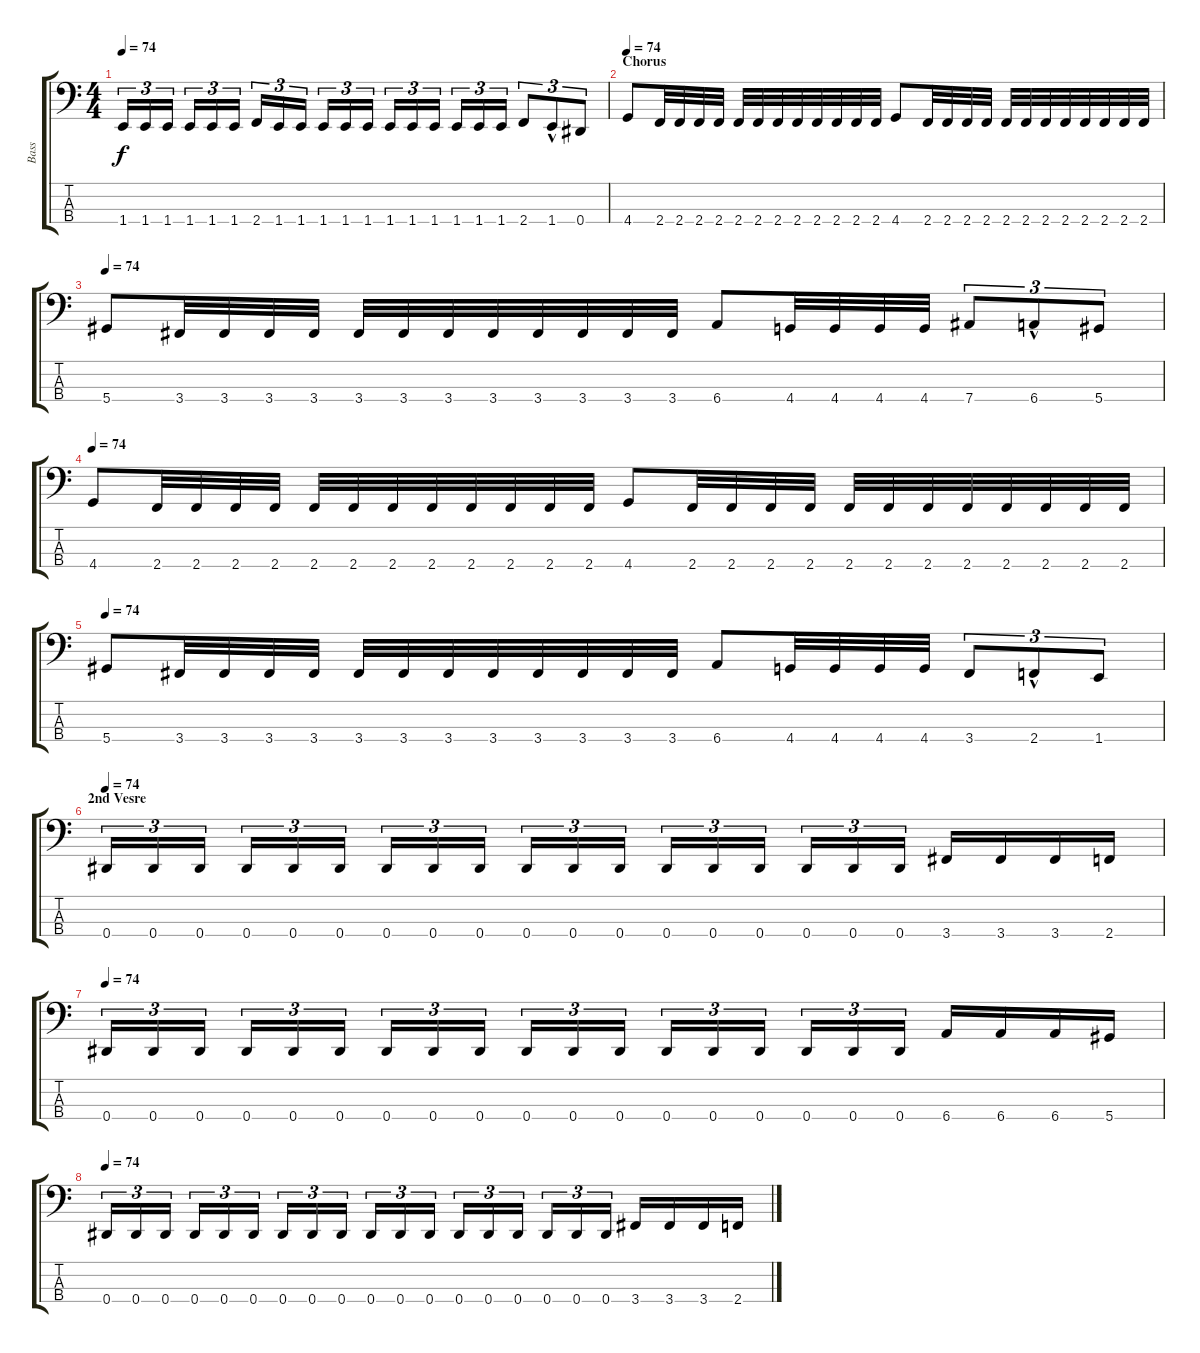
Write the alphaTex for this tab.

\track ("Bass" "Bass") {instrument electricbasspick}
\staff {score tabs}
\tuning (Gb2 Db2 Ab1 Eb1) {hide}
\ts (4 4)
\tempo 74
\clef f4
\ks c
1.4.16{tu (3 2) dy f} 1.4.16{tu (3 2)} 1.4.16{tu (3 2)} 1.4.16{tu (3 2)} 1.4.16{tu (3 2)} 1.4.16{tu (3 2)} 2.4.16{tu (3 2)} 1.4.16{tu (3 2)} 1.4.16{tu (3 2)} 1.4.16{tu (3 2)} 1.4.16{tu (3 2)} 1.4.16{tu (3 2)} 1.4.16{tu (3 2)} 1.4.16{tu (3 2)} 1.4.16{tu (3 2)} 1.4.16{tu (3 2)} 1.4.16{tu (3 2)} 1.4.16{tu (3 2)} 2.4.8{tu (3 2)} 1.4{hac}.8{tu (3 2)} 0.4.8{tu (3 2)} |
\section ("" "Chorus")
\tempo 74
4.4.8 2.4.32 2.4.32 2.4.32 2.4.32 2.4.32 2.4.32 2.4.32 2.4.32 2.4.32 2.4.32 2.4.32 2.4.32 4.4.8 2.4.32 2.4.32 2.4.32 2.4.32 2.4.32 2.4.32 2.4.32 2.4.32 2.4.32 2.4.32 2.4.32 2.4.32 |
\tempo 74
5.4.8 3.4.32 3.4.32 3.4.32 3.4.32 3.4.32 3.4.32 3.4.32 3.4.32 3.4.32 3.4.32 3.4.32 3.4.32 6.4.8 4.4.32 4.4.32 4.4.32 4.4.32 7.4.8{tu (3 2)} 6.4{hac}.8{tu (3 2)} 5.4.8{tu (3 2)} |
\tempo 74
4.4.8 2.4.32 2.4.32 2.4.32 2.4.32 2.4.32 2.4.32 2.4.32 2.4.32 2.4.32 2.4.32 2.4.32 2.4.32 4.4.8 2.4.32 2.4.32 2.4.32 2.4.32 2.4.32 2.4.32 2.4.32 2.4.32 2.4.32 2.4.32 2.4.32 2.4.32 |
\tempo 74
5.4.8 3.4.32 3.4.32 3.4.32 3.4.32 3.4.32 3.4.32 3.4.32 3.4.32 3.4.32 3.4.32 3.4.32 3.4.32 6.4.8 4.4.32 4.4.32 4.4.32 4.4.32 3.4.8{tu (3 2)} 2.4{hac}.8{tu (3 2)} 1.4.8{tu (3 2)} |
\section ("" "2nd Vesre")
\tempo 74
0.4.16{tu (3 2)} 0.4.16{tu (3 2)} 0.4.16{tu (3 2)} 0.4.16{tu (3 2)} 0.4.16{tu (3 2)} 0.4.16{tu (3 2)} 0.4.16{tu (3 2)} 0.4.16{tu (3 2)} 0.4.16{tu (3 2)} 0.4.16{tu (3 2)} 0.4.16{tu (3 2)} 0.4.16{tu (3 2)} 0.4.16{tu (3 2)} 0.4.16{tu (3 2)} 0.4.16{tu (3 2)} 0.4.16{tu (3 2)} 0.4.16{tu (3 2)} 0.4.16{tu (3 2)} 3.4.16 3.4.16 3.4.16 2.4.16 |
\tempo 74
0.4.16{tu (3 2)} 0.4.16{tu (3 2)} 0.4.16{tu (3 2)} 0.4.16{tu (3 2)} 0.4.16{tu (3 2)} 0.4.16{tu (3 2)} 0.4.16{tu (3 2)} 0.4.16{tu (3 2)} 0.4.16{tu (3 2)} 0.4.16{tu (3 2)} 0.4.16{tu (3 2)} 0.4.16{tu (3 2)} 0.4.16{tu (3 2)} 0.4.16{tu (3 2)} 0.4.16{tu (3 2)} 0.4.16{tu (3 2)} 0.4.16{tu (3 2)} 0.4.16{tu (3 2)} 6.4.16 6.4.16 6.4.16 5.4.16 |
\tempo 74
0.4.16{tu (3 2)} 0.4.16{tu (3 2)} 0.4.16{tu (3 2)} 0.4.16{tu (3 2)} 0.4.16{tu (3 2)} 0.4.16{tu (3 2)} 0.4.16{tu (3 2)} 0.4.16{tu (3 2)} 0.4.16{tu (3 2)} 0.4.16{tu (3 2)} 0.4.16{tu (3 2)} 0.4.16{tu (3 2)} 0.4.16{tu (3 2)} 0.4.16{tu (3 2)} 0.4.16{tu (3 2)} 0.4.16{tu (3 2)} 0.4.16{tu (3 2)} 0.4.16{tu (3 2)} 3.4.16 3.4.16 3.4.16 2.4.16
